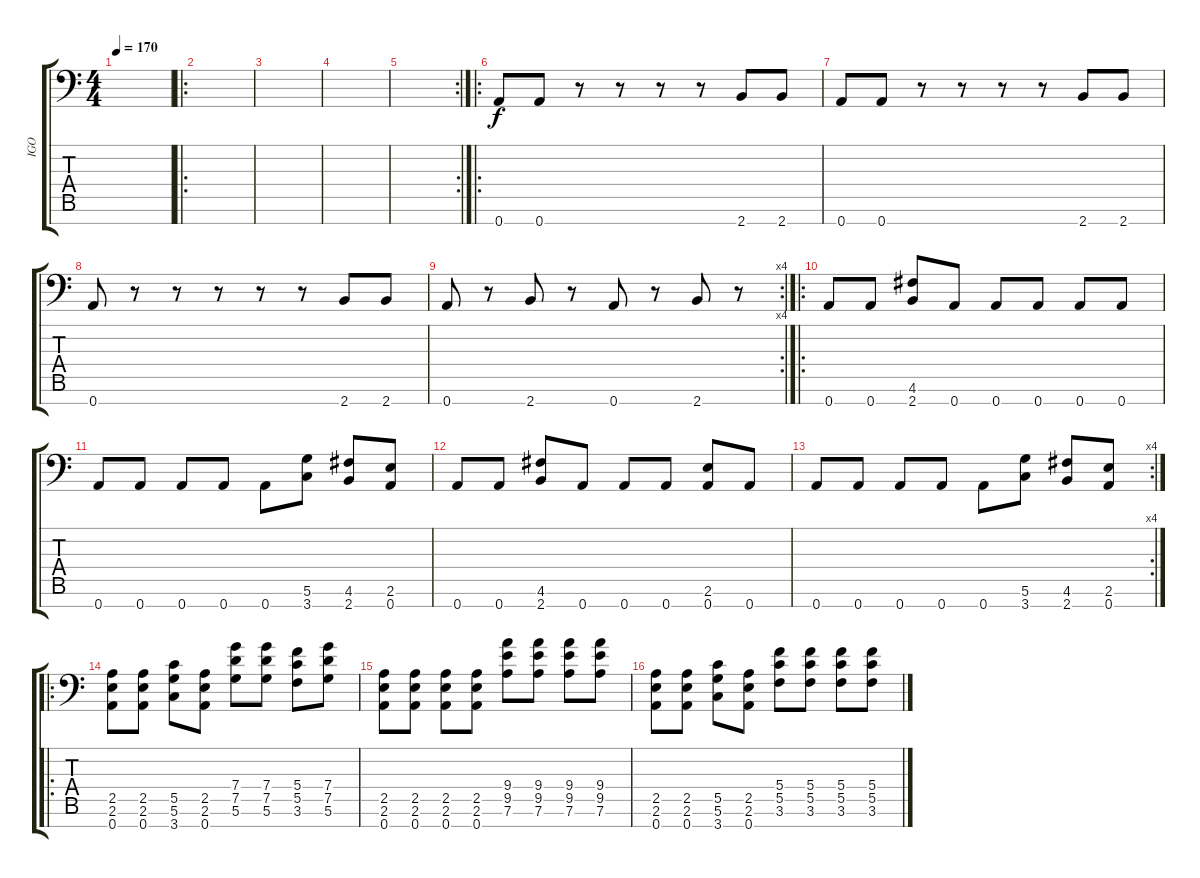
\track ("IGO" "IGO") {instrument overdrivenguitar}
\staff {score tabs}
\tuning (D4 A3 F3 C3 G2 D2 A1) {hide}
\ts (4 4)
\tempo 170
\clef f4
\ks c
|
\ro
|
|
|
\rc 2
|
\ro
0.7.8 0.7.8 r.8 r.8 r.8 r.8 2.7.8 2.7.8 |
0.7.8 0.7.8 r.8 r.8 r.8 r.8 2.7.8 2.7.8 |
0.7.8 r.8 r.8 r.8 r.8 r.8 2.7.8 2.7.8 |
\rc 4
0.7.8 r.8 2.7.8 r.8 0.7.8 r.8 2.7.8 r.8 |
\ro
0.7.8 0.7.8 (4.6 2.7).8 0.7.8 0.7.8 0.7.8 0.7.8 0.7.8 |
0.7.8 0.7.8 0.7.8 0.7.8 0.7.8 (5.6 3.7).8 (4.6 2.7).8 (2.6 0.7).8 |
0.7.8 0.7.8 (4.6 2.7).8 0.7.8 0.7.8 0.7.8 (2.6 0.7).8 0.7.8 |
\rc 4
0.7.8 0.7.8 0.7.8 0.7.8 0.7.8 (5.6 3.7).8 (4.6 2.7).8 (2.6 0.7).8 |
\ro
(2.5 2.6 0.7).8 (2.5 2.6 0.7).8 (5.5 5.6 3.7).8 (2.5 2.6 0.7).8 (7.4 7.5 5.6).8 (7.4 7.5 5.6).8 (5.4 5.5 3.6).8 (7.4 7.5 5.6).8 |
(2.5 2.6 0.7).8 (2.5 2.6 0.7).8 (2.5 2.6 0.7).8 (2.5 2.6 0.7).8 (9.4 9.5 7.6).8 (9.4 9.5 7.6).8 (9.4 9.5 7.6).8 (9.4 9.5 7.6).8 |
(2.5 2.6 0.7).8 (2.5 2.6 0.7).8 (5.5 5.6 3.7).8 (2.5 2.6 0.7).8 (5.4 5.5 3.6).8 (5.4 5.5 3.6).8 (5.4 5.5 3.6).8 (5.4 5.5 3.6).8
